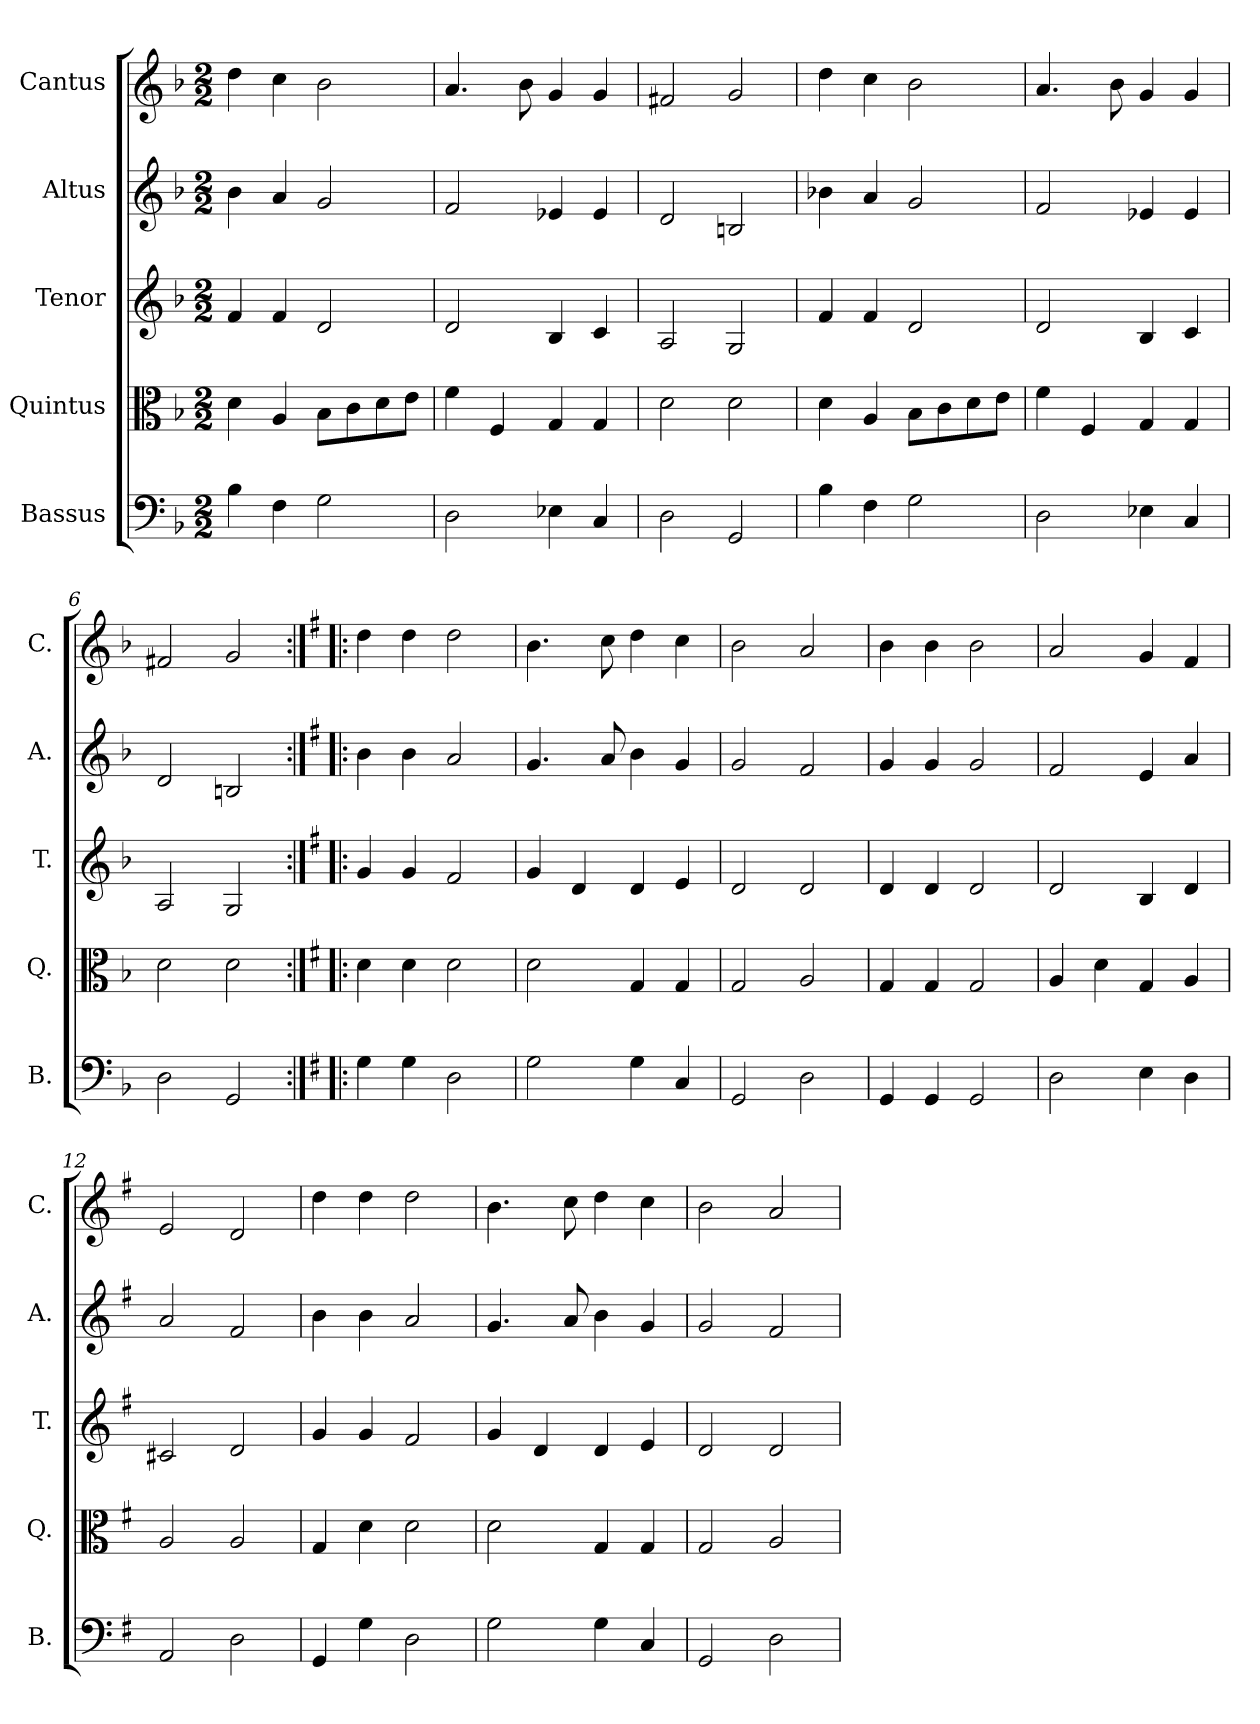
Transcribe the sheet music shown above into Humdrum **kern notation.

**kern	**kern	**kern	**kern	**kern
*part5	*part4	*part3	*part2	*part1
*staff5	*staff4	*staff3	*staff2	*staff1
*I"Bassus	*I"Quintus	*I"Tenor	*I"Altus	*I"Cantus
*I'B.	*I'Q.	*I'T.	*I'A.	*I'C.
*clefF4	*clefC3	*clefG2	*clefG2	*clefG2
*k[b-]	*k[b-]	*k[b-]	*k[b-]	*k[b-]
*F:	*F:	*F:	*F:	*F:
*M2/2	*M2/2	*M2/2	*M2/2	*M2/2
=1	=1	=1	=1	=1
4B-\	4d\	4f/	4b-\	4dd\
4F\	4A/	4f/	4a/	4cc\
2G\	8B-\L	2d/	2g/	2b-\
.	8c\	.	.	.
.	8d\	.	.	.
.	8e\J	.	.	.
=2	=2	=2	=2	=2
2D\	4f\	2d/	2f/	4.a/
.	4F/	.	.	.
.	.	.	.	8b-\
4E-X\	4G/	4B-/	4e-X/	4g/
4C/	4G/	4c/	4e-/	4g/
=3	=3	=3	=3	=3
2D\	2d\	2A/	2d/	2f#X/
2GG/	2d\	2G/	2Bn/	2g/
=4	=4	=4	=4	=4
4B-\	4d\	4f/	4b-X\	4dd\
4F\	4A/	4f/	4a/	4cc\
2G\	8B-\L	2d/	2g/	2b-\
.	8c\	.	.	.
.	8d\	.	.	.
.	8e\J	.	.	.
=5	=5	=5	=5	=5
2D\	4f\	2d/	2f/	4.a/
.	4F/	.	.	.
.	.	.	.	8b-\
4E-X\	4G/	4B-/	4e-X/	4g/
4C/	4G/	4c/	4e-/	4g/
=6	=6	=6	=6	=6
2D\	2d\	2A/	2d/	2f#X/
2GG/	2d\	2G/	2Bn/	2g/
=7:|!|:	=7:|!|:	=7:|!|:	=7:|!|:	=7:|!|:
*k[f#]	*k[f#]	*k[f#]	*k[f#]	*k[f#]
4G\	4d\	4g/	4b\	4dd\
4G\	4d\	4g/	4b\	4dd\
2D\	2d\	2f#/	2a/	2dd\
=8	=8	=8	=8	=8
2G\	2d\	4g/	4.g/	4.b\
.	.	4d/	.	.
.	.	.	8a/	8cc\
4G\	4G/	4d/	4b\	4dd\
4C/	4G/	4e/	4g/	4cc\
=9	=9	=9	=9	=9
2GG/	2G/	2d/	2g/	2b\
2D\	2A/	2d/	2f#/	2a/
=10	=10	=10	=10	=10
4GG/	4G/	4d/	4g/	4b\
4GG/	4G/	4d/	4g/	4b\
2GG/	2G/	2d/	2g/	2b\
=11	=11	=11	=11	=11
2D\	4A/	2d/	2f#/	2a/
.	4d\	.	.	.
4E\	4G/	4B/	4e/	4g/
4D\	4A/	4d/	4a/	4f#/
!!LO:LB:g=z
=12	=12	=12	=12	=12
2AA/	2A/	2c#X/	2a/	2e/
2D\	2A/	2d/	2f#/	2d/
=13	=13	=13	=13	=13
4GG/	4G/	4g/	4b\	4dd\
4G\	4d\	4g/	4b\	4dd\
2D\	2d\	2f#/	2a/	2dd\
=14	=14	=14	=14	=14
2G\	2d\	4g/	4.g/	4.b\
.	.	4d/	.	.
.	.	.	8a/	8cc\
4G\	4G/	4d/	4b\	4dd\
4C/	4G/	4e/	4g/	4cc\
=15	=15	=15	=15	=15
2GG/	2G/	2d/	2g/	2b\
2D\	2A/	2d/	2f#/	2a/
=	=	=	=	=
*-	*-	*-	*-	*-
